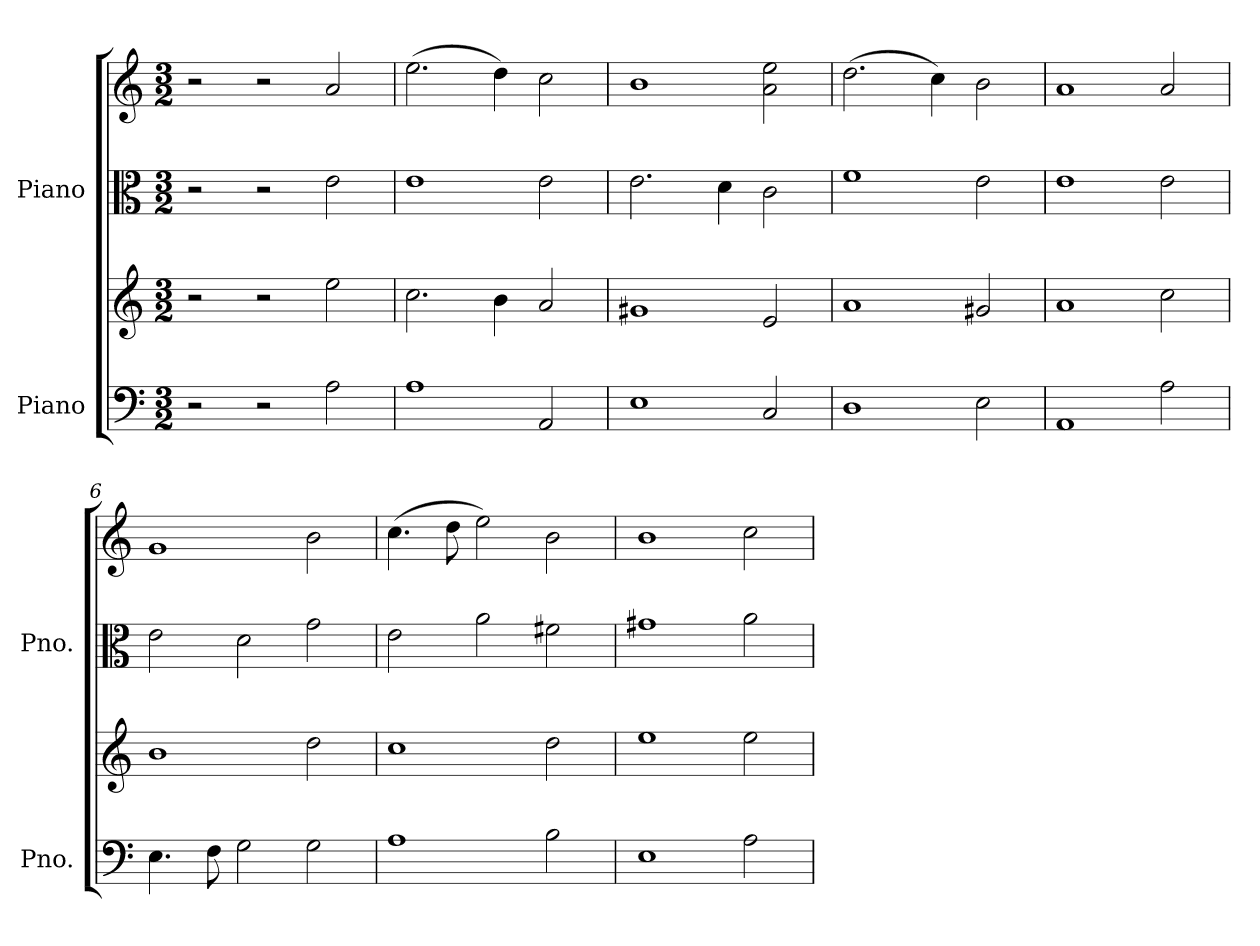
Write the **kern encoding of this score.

**kern	**kern	**kern	**kern
*part2	*part2	*part1	*part1
*staff4	*staff3	*staff2	*staff1
*I"Piano	*	*I"Piano	*
*I'Pno.	*	*I'Pno.	*
*clefF4	*clefG2	*clefC3	*clefG2
*k[]	*k[]	*k[]	*k[]
*M3/2	*M3/2	*M3/2	*M3/2
=1	=1	=1	=1
2r	2r	2r	2r
2r	2r	2r	2r
*	*	*	*MM160
2A\	2ee\	2e\	2a/
=2	=2	=2	=2
1A	2.cc\	1e	(>2.ee\
.	4b\	.	4dd\)
2AA/	2a/	2e\	2cc\
=3	=3	=3	=3
1E	1g#X	2.e\	1b
.	.	4d\	.
2C/	2e/	2c\	2a\ 2ee\
=4	=4	=4	=4
1D	1a	1f	(>2.dd\
.	.	.	4cc\)
2E\	2g#X/	2e\	2b\
=5	=5	=5	=5
1AA	1a	1e	1a
2A\	2cc\	2e\	2a/
=6	=6	=6	=6
4.E\	1b	2e\	1g
8F\	.	.	.
2G\	.	2d\	.
2G\	2dd\	2g\	2b\
=7	=7	=7	=7
1A	1cc	2e\	(>4.cc\
.	.	.	8dd\
.	.	2a\	2ee\)
2B\	2dd\	2f#X\	2b\
=8	=8	=8	=8
1E	1ee	1g#X	1b
2A\	2ee\	2a\	2cc\
=	=	=	=
*-	*-	*-	*-
